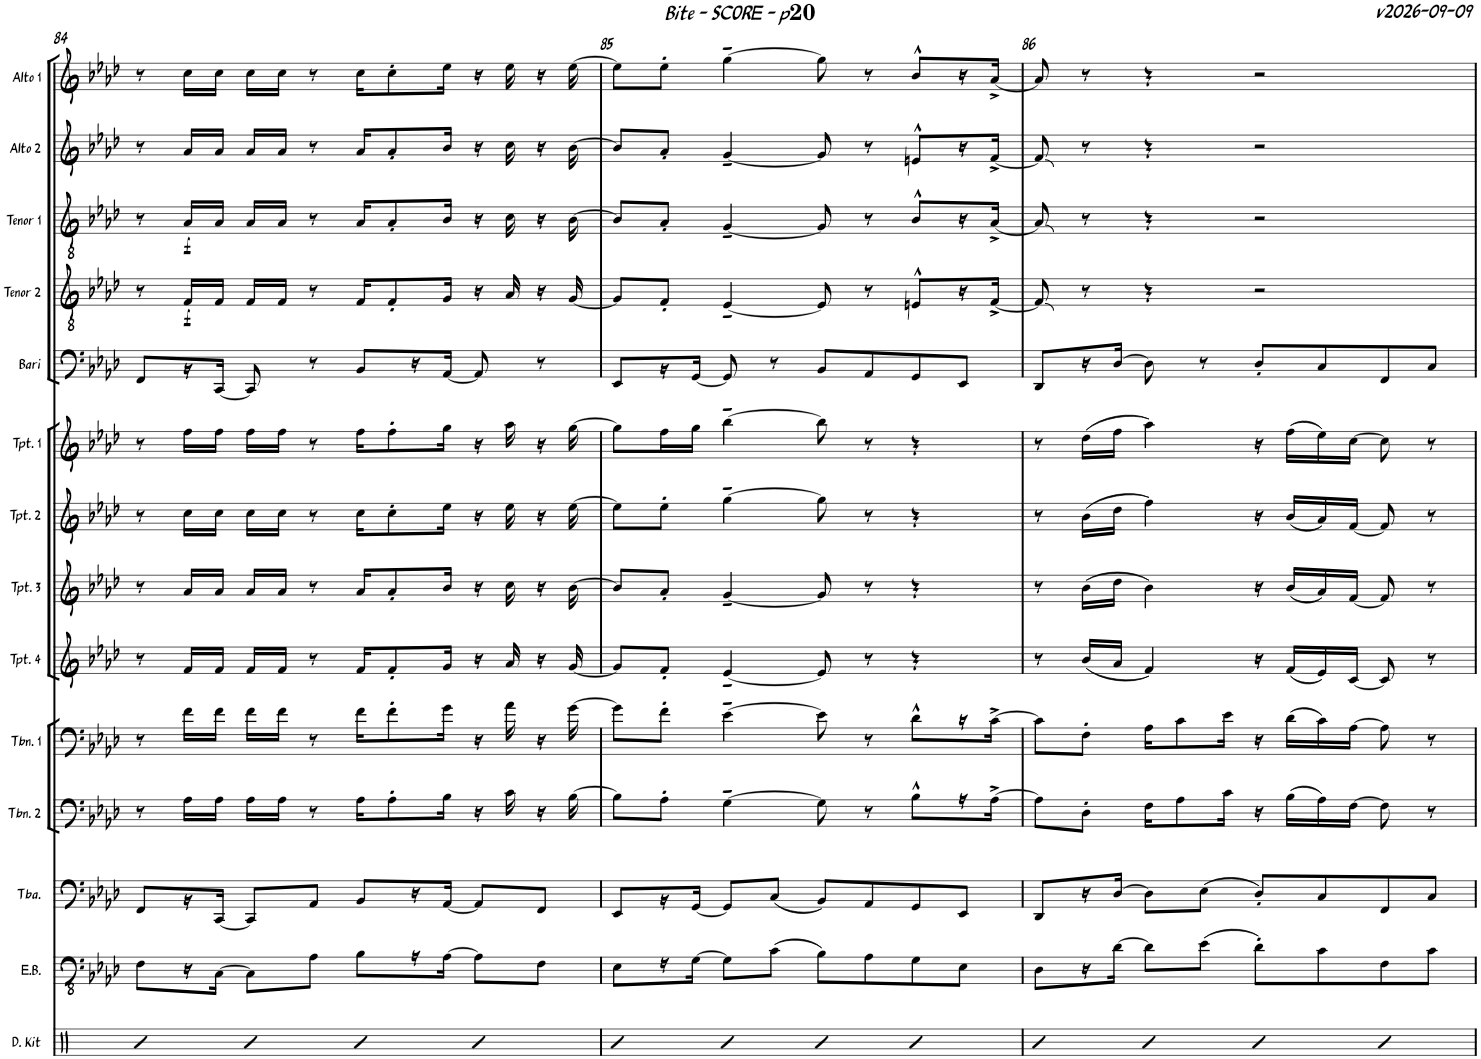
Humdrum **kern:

**kern	**kern	**kern	**kern	**kern	**kern	**kern	**kern	**kern	**kern	**kern	**dynam	**kern	**dynam	**kern	**kern
*part14	*part13	*part12	*part11	*part10	*part9	*part8	*part7	*part6	*part5	*part4	*part4	*part3	*part3	*part2	*part1
*staff14	*staff13	*staff12	*staff11	*staff10	*staff9	*staff8	*staff7	*staff6	*staff5	*staff4	*staff4	*staff3	*staff3	*staff2	*staff1
*I"Drum Kit	*I"Electric Bass	*I"Tuba	*I"Trombone 2	*I"Trombone 1	*I"Trumpet 4	*I"Trumpet 3	*I"Trumpet 2	*I"Trumpet 1	*I"Bari Sax	*I"Tenor Sax 2	*	*I"Tenor Sax 1	*	*I"Alto Sax 2	*I"Alto Sax 1
*I'D. Kit	*I'E.B.	*I'Tba.	*I'Tbn. 2	*I'Tbn. 1	*I'Tpt. 4	*I'Tpt. 3	*I'Tpt. 2	*I'Tpt. 1	*I'Bari	*I'Tenor 2	*	*I'Tenor 1	*	*I'Alto 2	*I'Alto 1
!!LO:PB:g=z
*clefX	*clefFv4	*clefF4	*clefF4	*clefF4	*clefG2	*clefG2	*clefG2	*clefG2	*clefF4	*clefGv2	*	*clefGv2	*	*clefG2	*clefG2
*	*	*	*	*	*Trd1c2	*Trd1c2	*Trd1c2	*Trd1c2	*Trd12c21	*Trd8c14	*	*Trd8c14	*	*Trd5c9	*Trd5c9
*k[]	*k[b-e-a-d-]	*k[b-e-a-d-]	*k[b-e-a-d-]	*k[b-e-a-d-]	*k[b-e-a-d-]	*k[b-e-a-d-]	*k[b-e-a-d-]	*k[b-e-a-d-]	*k[b-e-a-d-]	*k[b-e-a-d-]	*	*k[b-e-a-d-]	*	*k[b-e-a-d-]	*k[b-e-a-d-]
*M4/4	*M4/4	*M4/4	*M4/4	*M4/4	*M4/4	*M4/4	*M4/4	*M4/4	*M4/4	*M4/4	*	*M4/4	*	*M4/4	*M4/4
=84	=84	=84	=84	=84	=84	=84	=84	=84	=84	=84	=84	=84	=84	=84	=84
4R	8FF\L	8FF/L	8r	8r	8r	8r	8r	8r	8FF/L	8r	.	8r	.	8r	8r
!	!	!	!	!	!	!	!	!	!	!	!LO:DY:b	!	!LO:DY:b	!	!
.	16r	16r	16A-\LL	16f\LL	16f/LL	16a-/LL	16cc\LL	16ff\LL	16r	16F/LL	f	16A-/LL	f	16a-/LL	16cc\LL
.	[16CC\JJ	[16CC/JJ	16A-\JJ	16f\JJ	16f/JJ	16a-/JJ	16cc\JJ	16ff\JJ	[16CC/JJ	16F/JJ	.	16A-/JJ	.	16a-/JJ	16cc\JJ
4R	8CC\L]	8CC/L]	16A-\LL	16f\LL	16f/LL	16a-/LL	16cc\LL	16ff\LL	8CC/]	16F/LL	.	16A-/LL	.	16a-/LL	16cc\LL
.	.	.	16A-\JJ	16f\JJ	16f/JJ	16a-/JJ	16cc\JJ	16ff\JJ	.	16F/JJ	.	16A-/JJ	.	16a-/JJ	16cc\JJ
.	8AA-\J	8AA-/J	8r	8r	8r	8r	8r	8r	8r	8r	.	8r	.	8r	8r
4R	8BB-\L	8BB-/L	16A-\KL	16f\KL	16f/KL	16a-/KL	16cc\KL	16ff\KL	8BB-/L	16F/KL	.	16A-/KL	.	16a-/KL	16cc\KL
.	.	.	8A-'\	8f'\	8f'/	8a-'/	8cc'\	8ff'\	.	8F'/	.	8A-'/	.	8a-'/	8cc'\
.	16r	16r	.	.	.	.	.	.	16r	.	.	.	.	.	.
.	[16AA-\JJ	[16AA-/JJ	16B-\Jk	16g\Jk	16g/Jk	16b-/Jk	16ee-\Jk	16gg\Jk	[16AA-/JJ	16G/Jk	.	16B-/Jk	.	16b-/Jk	16ee-\Jk
4R	8AA-\L]	8AA-/L]	16r	16r	16r	16r	16r	16r	8AA-/]	16r	.	16r	.	16r	16r
.	.	.	16c\	16a-\	16a-/	16cc\	16ee-\	16aa-\	.	16A-/	.	16c\	.	16cc\	16ee-\
.	8FF\J	8FF/J	16r	16r	16r	16r	16r	16r	8r	16r	.	16r	.	16r	16r
.	.	.	[16B-\	[16g\	[16g/	[16b-\	[16ee-\	[16gg\	.	[16G/	.	[16B-\	.	[16b-\	[16ee-\
=85	=85	=85	=85	=85	=85	=85	=85	=85	=85	=85	=85	=85	=85	=85	=85
4R	8EE-\L	8EE-/L	8B-\L]	8g\L]	8g/L]	8b-/L]	8ee-\L]	8gg\L]	8EE-/L	8G/L]	.	8B-/L]	.	8b-/L]	8ee-\L]
.	16r	16r	8A-'\J	8f'\J	8f'/J	8a-'/J	8ee-'\J	16ff\L	16r	8F'/J	.	8A-'/J	.	8a-'/J	8ee-'\J
.	[16GG\JJ	[16GG/JJ	.	.	.	.	.	16gg\JJ	[16GG/JJ	.	.	.	.	.	.
4R	8GG\L]	8GG/L]	[4G~\	[4e-~\	[4e-~/	[4g~/	[4gg~\	[4bb-~\	8GG/]	[4E-~/	.	[4G~/	.	[4g~/	[4gg~\
.	(8C\J	(8C/J	.	.	.	.	.	.	8r	.	.	.	.	.	.
4R	8BB-\L)	8BB-/L)	8G\]	8e-\]	8e-/]	8g/]	8gg\]	8bb-\]	8BB-/L	8E-/]	.	8G/]	.	8g/]	8gg\]
.	8AA-\	8AA-/	8r	8r	8r	8r	8r	8r	8AA-/	8r	.	8r	.	8r	8r
4R	8GG\	8GG/	8B-^^\L	8d-^^\L	4r	4r	4r	4r	8GG/	8En^^/L	.	8B-^^/L	.	8en^^/L	8b-^^/L
.	8EE-\J	8EE-/J	16r	16r	.	.	.	.	8EE-/J	16r	.	16r	.	16r	16r
.	.	.	[16A-^\JJ	[16c^\JJ	.	.	.	.	.	[16F^/JJ	.	[16A-^/JJ	.	[16f^/JJ	[16a-^/JJ
=86	=86	=86	=86	=86	=86	=86	=86	=86	=86	=86	=86	=86	=86	=86	=86
4R	8DD-\L	8DD-/L	8A-\L]	8c\L]	8r	8r	8r	8r	8DD-/L	8F/]	.	8A-/]	.	8f/]	8a-/]
.	16r	16r	8D-'\J	8F'\J	(16b-/LL	(16b-\LL	(16b-\LL	(16dd-\LL	16r	8r	.	8r	.	8r	8r
.	[16D-\JJ	[16D-/JJ	.	.	16a-/JJ	16dd-\JJ	16dd-\JJ	16ff\JJ	[16D-/JJ	.	.	.	.	.	.
4R	8D-\L]	8D-\L]	16F\KL	16A-\KL	4f/)	4b-\)	4ff\)	4aa-\)	8D-\]	4r	.	4r	.	4r	4r
.	.	.	8A-\	8c\	.	.	.	.	.	.	.	.	.	.	.
.	(8E-\J	(8E-\J	.	.	.	.	.	.	8r	.	.	.	.	.	.
.	.	.	16c\Jk	16e-\Jk	.	.	.	.	.	.	.	.	.	.	.
4R	8D-'\L)	8D-'/L)	16r	16r	16r	16r	16r	16r	8D-'/L	2r	.	2r	.	2r	2r
.	.	.	(16B-\LL	(16d-\LL	(16f/LL	(16b-/LL	(16b-/LL	(16ff\LL	.	.	.	.	.	.	.
.	8C\	8C/	16A-\)	16c\)	16e-/)	16a-/)	16a-/)	16ee-\)	8C/	.	.	.	.	.	.
.	.	.	[16F\JJ	[16A-\JJ	[16c/JJ	[16f/JJ	[16f/JJ	[16cc\JJ	.	.	.	.	.	.	.
4R	8FF\	8FF/	8F\]	8A-\]	8c/]	8f/]	8f/]	8cc\]	8FF/	.	.	.	.	.	.
.	8C\J	8C/J	8r	8r	8r	8r	8r	8r	8C/J	.	.	.	.	.	.
=	=	=	=	=	=	=	=	=	=	=	=	=	=	=	=
*-	*-	*-	*-	*-	*-	*-	*-	*-	*-	*-	*-	*-	*-	*-	*-
